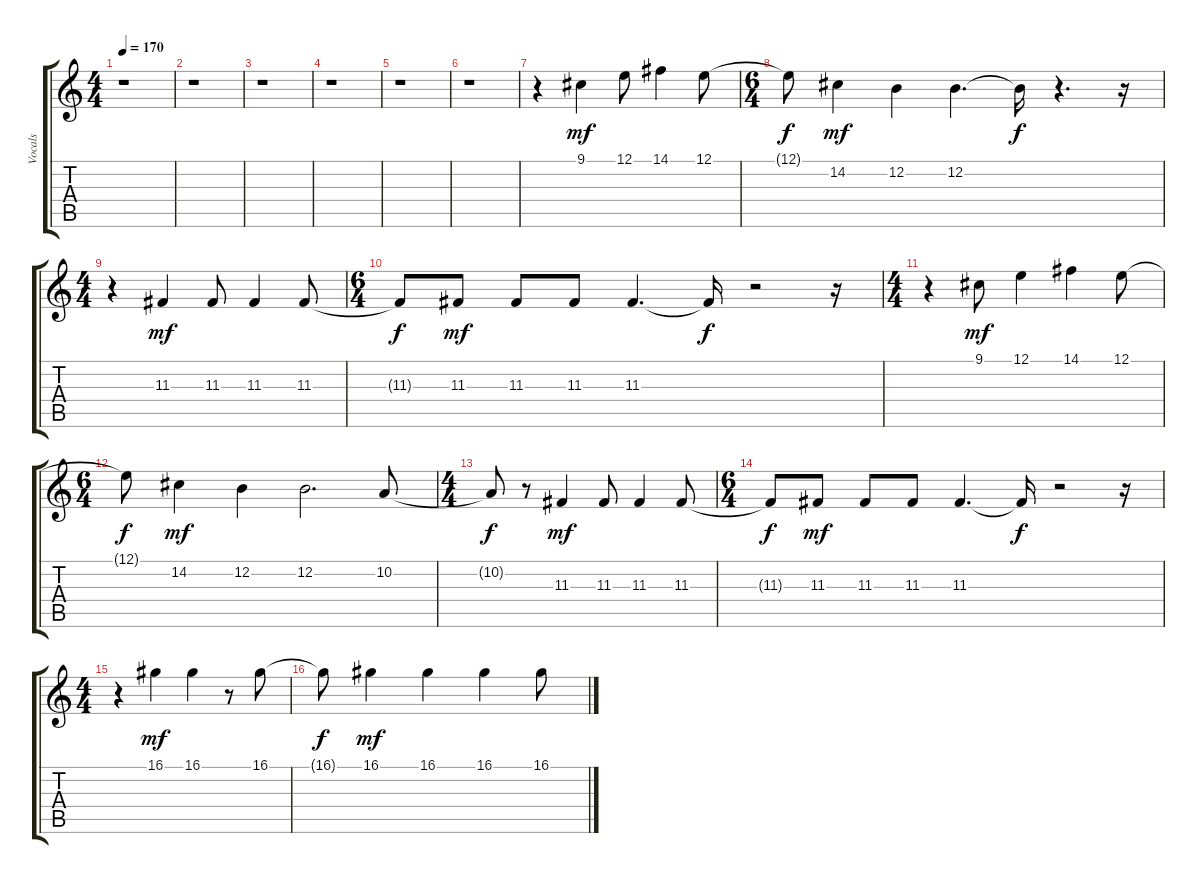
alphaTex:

\track ("Vocals" "Vocals") {mute instrument lead2sawtooth}
\staff {score tabs}
\tuning (E4 B3 G3 D3 A2 E2) {hide}
\ts (4 4)
\tempo 170
\clef g2
\ks c
r.1{dy f} |
r.1 |
r.1 |
r.1 |
r.1 |
r.1 |
r.4 9.1.4{dy mf} 12.1.8 14.1.4 12.1.8 |
\ts (6 4)
12.1{t}.8{dy f} 14.2.4{dy mf} 12.2.4 12.2.4{d} 12.2{t}.16{dy f} r.4{d} r.16 |
\ts (4 4)
r.4 11.3.4{dy mf} 11.3.8 11.3.4 11.3.8 |
\ts (6 4)
11.3{t}.8{dy f} 11.3.8{dy mf} 11.3.8 11.3.8 11.3.4{d} 11.3{t}.16{dy f} r.2 r.16 |
\ts (4 4)
r.4 9.1.8{dy mf} 12.1.4 14.1.4 12.1.8 |
\ts (6 4)
12.1{t}.8{dy f} 14.2.4{dy mf} 12.2.4 12.2.2{d} 10.2.8 |
\ts (4 4)
10.2{t}.8{dy f} r.8 11.3.4{dy mf} 11.3.8 11.3.4 11.3.8 |
\ts (6 4)
11.3{t}.8{dy f} 11.3.8{dy mf} 11.3.8 11.3.8 11.3.4{d} 11.3{t}.16{dy f} r.2 r.16 |
\ts (4 4)
r.4 16.1.4{dy mf} 16.1.4 r.8 16.1.8 |
16.1{t}.8{dy f} 16.1.4{dy mf} 16.1.4 16.1.4 16.1.8
